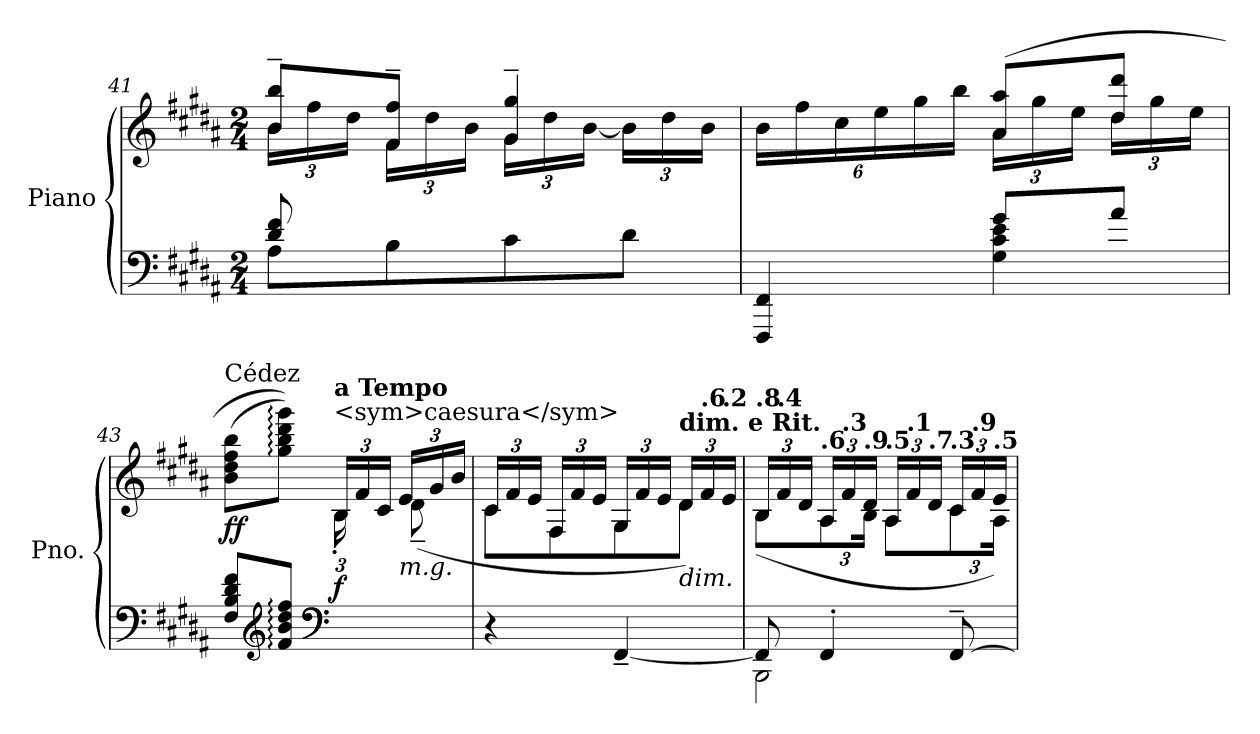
**kern	**kern	**dynam
*part1	*part1	*part1
*staff2	*staff1	*staff1/2
*I"Piano	*	*
*I'Pno.	*	*
!!LO:PB:g=z
*clefF4	*clefG2	*
*k[f#c#g#d#a#]	*k[f#c#g#d#a#]	*
*M2/4	*M2/4	*
=41	=41	=41
*^	*^	*
*	*	*	*Xbrackettup	*
8d#/ 8f#/	8A#\L	8b/~ 8bb/~L	24b\LL	.
.	.	.	24ff#\	.
.	.	.	24dd#\JJ	.
8ryy	8B\	8f#/~ 8ff#/~J	24f#\LL	.
.	.	.	24dd#\	.
.	.	.	24b\JJ	.
4ryy	8c#\	4g#/~ 4gg#/~	24g#\LL	.
.	.	.	24dd#\	.
.	.	.	[24b\JJ	.
.	8d#\J	.	24b\LL]	.
.	.	.	24dd#\	.
.	.	.	24b\JJ	.
=42	=42	=42	=42	=42
4FFF#/ 4FF#/	4ryy	4ryy	24b\LL	.
.	.	.	24ff#\	.
.	.	.	24cc#\	.
.	.	.	24ee\	.
.	.	.	24gg#\	.
.	.	.	24bb\JJ	.
8g#/L	4G#\ 4c#\ 4e\	(>8a#/ 8aa#/L	24a#\LL	.
.	.	.	24gg#\	.
.	.	.	24ee\JJ	.
8a#/J	.	8dd#/ 8ddd#/J	24dd#\LL	.
.	.	.	24gg#\	.
.	.	.	24ee\JJ	.
=43	=43	=43	=43	=43
*	*	*MM72	*	*
!	!	!LO:TX:a:t=Cédez	!	!
!	!	!	!	!LO:DY:b
8ryy	8F#/ 8B/ 8d#/ 8f#/L	(<8b\ 8dd#\ 8ff#\ 8bb\L	4ryy	ff
*clefG2	*	*	*	*
8ryy	8f#/: 8b/: 8dd#/: 8ff#/:J	8gg#\:Z 8bb\:Z 8ddd#\:Z 8ggg#\:ZJ))	.	.
*clefF4	*	*	*	*
!	!	!LO:TX:a:t=<sym>caesura</sym>	!	!
!	!	!LO:TX:a:B:t=a Tempo	!	!
!	!	!	!	!LO:DY:b
4ryy	4ryy	24B/LL	24B'\	f
.	.	24f#/	12ryy	.
.	.	24c#/JJ	.	.
!	!	!LO:TX:b:i:t=m.g.	!	!
.	.	24e/LL	(<8d#~\	.
.	.	24g#/	.	.
.	.	24b/JJ	.	.
*v	*v	*	*	*
!!LO:LB:g=z	!!
=44	=44	=44	=44
4r	24c#/LL	8c#\L	.
.	24f#/	.	.
.	24e/JJ	.	.
.	24F#/LL	8F#\	.
.	24f#/	.	.
.	24e/JJ	.	.
[4FF#~/	24G#/LL	8G#\	.
.	24f#/	.	.
.	24e/JJ	.	.
*	*MM80	*	*
!	!LO:TX:a:B:t=dim. e Rit.	!	!
!	!LO:TX:b:i:t=dim.	!	!
.	24d#/LL	8d#\J)	.
*	*MM79	*	*
!	!LO:TX:a:B:t=.6	!	!
.	24f#/	.	.
*	*MM79	*	*
!	!LO:TX:a:B:t=.2	!	!
.	24e/JJ	.	.
=45	=45	=45	=45
*	*MM78	*	*
*^	*	*	*
!	!	!LO:TX:a:B:t=.8	!	!
8FF#/]	2BBB\	24B/LL	(<8B\L	.
*	*	*MM78	*	*
!	!	!LO:TX:a:B:t=.4	!	!
.	.	24f#/	.	.
*	*	*MM78	*	*
.	.	24d#/JJ	.	.
*	*	*MM77	*	*
!	!	!LO:TX:a:B:t=.6	!	!
4FF#'/	.	24A#/LL	12A#\	.
*	*	*MM77	*	*
!	!	!LO:TX:a:B:t=.3	!	!
.	.	24f#/	.	.
*	*	*MM76	*	*
!	!	!LO:TX:a:B:t=.9	!	!
.	.	24d#/JJ	24B\Jk	.
*	*	*MM76	*	*
!	!	!LO:TX:a:B:t=.5	!	!
.	.	24A#/LL	8A#\L	.
*	*	*MM76	*	*
!	!	!LO:TX:a:B:t=.1	!	!
.	.	24f#/	.	.
*	*	*MM75	*	*
!	!	!LO:TX:a:B:t=.7	!	!
.	.	24d#/JJ	.	.
*	*	*MM75	*	*
!	!	!LO:TX:a:B:t=.3	!	!
[8FF#~/	.	24c#/LL	12c#\	.
*	*	*MM74	*	*
!	!	!LO:TX:a:B:t=.9	!	!
.	.	24f#/	.	.
*	*	*MM74	*	*
!	!	!LO:TX:a:B:t=.5	!	!
.	.	24e/JJ	24A#\Jk)	.
*v	*v	*	*	*
*	*v	*v	*
=	=	=
*-	*-	*-
